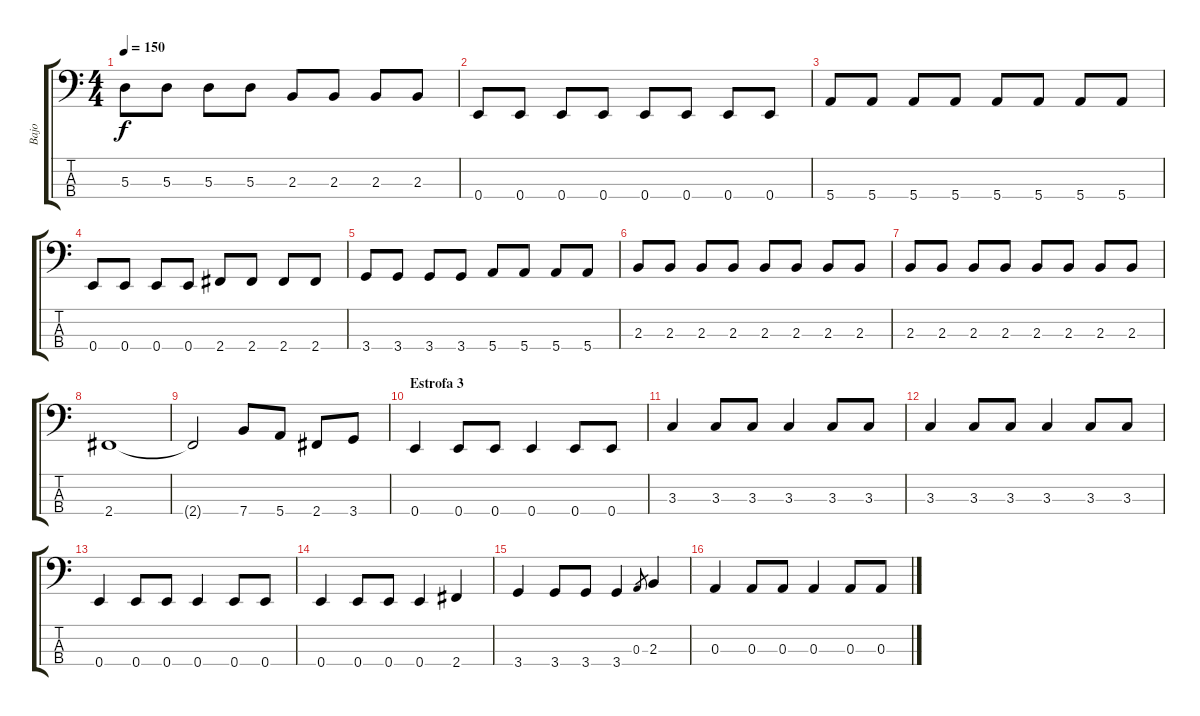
\track ("Bajo" "Bajo") {instrument electricbassfinger}
\staff {score tabs}
\tuning (G2 D2 A1 E1) {hide}
\ts (4 4)
\tempo 150
\clef f4
\ks c
5.3.8{dy f} 5.3.8 5.3.8 5.3.8 2.3.8 2.3.8 2.3.8 2.3.8 |
0.4.8 0.4.8 0.4.8 0.4.8 0.4.8 0.4.8 0.4.8 0.4.8 |
5.4.8 5.4.8 5.4.8 5.4.8 5.4.8 5.4.8 5.4.8 5.4.8 |
0.4.8 0.4.8 0.4.8 0.4.8 2.4.8 2.4.8 2.4.8 2.4.8 |
3.4.8 3.4.8 3.4.8 3.4.8 5.4.8 5.4.8 5.4.8 5.4.8 |
2.3.8 2.3.8 2.3.8 2.3.8 2.3.8 2.3.8 2.3.8 2.3.8 |
2.3.8 2.3.8 2.3.8 2.3.8 2.3.8 2.3.8 2.3.8 2.3.8 |
2.4.1 |
2.4{t}.2 7.4.8 5.4.8 2.4.8 3.4.8 |
\section ("" "Estrofa 3")
0.4.4 0.4.8 0.4.8 0.4.4 0.4.8 0.4.8 |
3.3.4 3.3.8 3.3.8 3.3.4 3.3.8 3.3.8 |
3.3.4 3.3.8 3.3.8 3.3.4 3.3.8 3.3.8 |
0.4.4 0.4.8 0.4.8 0.4.4 0.4.8 0.4.8 |
0.4.4 0.4.8 0.4.8 0.4.4 2.4.4 |
3.4.4 3.4.8 3.4.8 3.4.4 0.3.8{gr} 2.3.4 |
0.3.4 0.3.8 0.3.8 0.3.4 0.3.8 0.3.8
